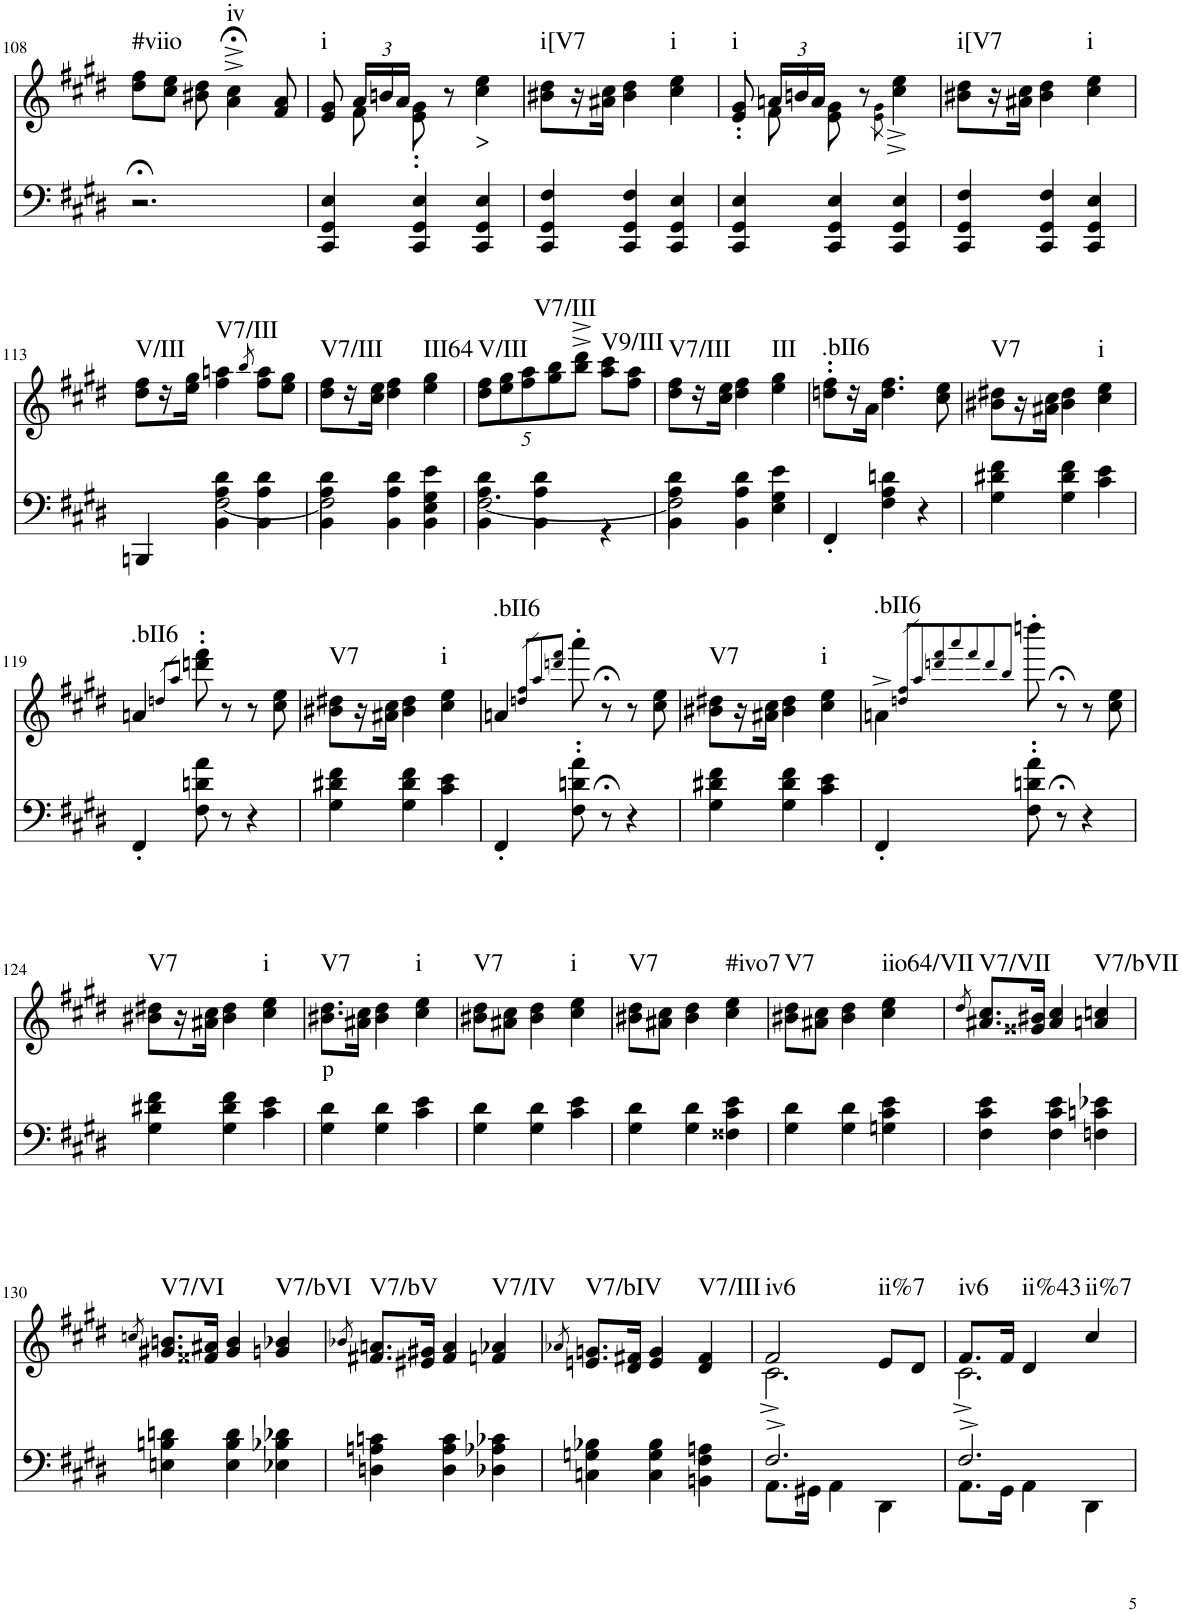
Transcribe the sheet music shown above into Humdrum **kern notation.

**kern	**kern	**text	**harte
*part2	*part1	*part1	*part1
*staff2	*staff1	*staff1	*
*I"piano	*I"piano	*	*
*I'Pno	*I'Pno	*	*
!!LO:PB:g=z
*clefF4	*clefG2	*	*
*k[f#c#g#d#]	*k[f#c#g#d#]	*	*
*c#:	*c#:	*	*
*M3/4	*M3/4	*	*
=108	=108	=108	=108
!	!	!	!LO:H:kt=#viio
2.r;<	8dd#\ 8ff#\L	.	N
.	8cc#\ 8ee\J	.	.
.	8b#X\ 8dd#\	.	.
!	!	!	!LO:H:kt=iv
.	4a\;<^ 4cc#\;<^	.	N
.	8f#/ 8a/	.	.
=109	=109	=109	=109
*	*^	*	*
!	!	!	!	!LO:H:kt=i
4CC#/ 4GG#/ 4E/	8e/ 8g#/	8ryy	.	N
*	*Xbrackettup	*	*	*
.	24a/LL	8f#\	.	.
.	24bn/	.	.	.
.	24a/JJ	.	.	.
4CC#/ 4GG#/ 4E/	8ryy	8e\' 8g#\'	.	.
.	8r	8ryy	.	.
!	!	!	!LO:LY:b	!
4CC#/ 4GG#/ 4E/	4ryy	4cc#\ 4ee\	>	.
=110	=110	=110	=110	=110
!	!	!	!	!LO:H:kt=i[V7
*	*v	*v	*	*
4CC#/ 4GG#/ 4F#/	8b#X\ 8dd#\L	.	N
.	16r	.	.
.	16a#X\ 16cc#\JJ	.	.
4CC#/ 4GG#/ 4F#/	4b#\ 4dd#\	.	.
!	!	!	!LO:H:kt=i
4CC#/ 4GG#/ 4E/	4cc#\ 4ee\	.	N
=111	=111	=111	=111
*	*^	*	*
!	!	!	!	!LO:H:kt=i
4CC#/ 4GG#/ 4E/	8e/' 8g#/'	8ryy	.	N
.	24an/LL	8f#\	.	.
.	24bn/	.	.	.
.	24a/JJ	.	.	.
4CC#/ 4GG#/ 4E/	8ryy	8e\ 8g#\	.	.
.	8r	8ryy	.	.
.	.	8qe\ 8qg#\	.	.
4CC#/ 4GG#/ 4E/	4ryy	4cc#\^ 4ee\^	.	.
=112	=112	=112	=112	=112
!	!	!	!	!LO:H:kt=i[V7
*	*v	*v	*	*
4CC#/ 4GG#/ 4F#/	8b#X\ 8dd#\L	.	N
.	16r	.	.
.	16a#X\ 16cc#\JJ	.	.
4CC#/ 4GG#/ 4F#/	4b#\ 4dd#\	.	.
!	!	!	!LO:H:kt=i
4CC#/ 4GG#/ 4E/	4cc#\ 4ee\	.	N
!!LO:LB:g=z
=113	=113	=113	=113
*^	*	*	*
!	!	!	!	!LO:H:kt=V/III
4BBBn/	4ryy	8dd#\ 8ff#\L	.	N
.	.	16r	.	.
.	.	16ee\ 16gg#\JJ	.	.
!	!	!	!	!LO:H:kt=V7/III
[2F#\	4BB\ 4A\ 4d#\	4ff#\ 4aan\	.	N
.	.	8qbb/	.	.
.	4BB\ 4A\ 4d#\	8ff#\ 8aa\L	.	.
.	.	8ee\ 8gg#\J	.	.
=114	=114	=114	=114	=114
!	!	!	!	!LO:H:kt=V7/III
2F#\]	4BB\ 4A\ 4d#\	8dd#\ 8ff#\L	.	N
.	.	16r	.	.
.	.	16cc#\ 16ee\JJ	.	.
.	4BB\ 4A\ 4d#\	4dd#\ 4ff#\	.	.
!	!	!	!	!LO:H:kt=III64
4ryy	4BB\ 4E\ 4G#\ 4e\	4ee\ 4gg#\	.	N
=115	=115	=115	=115	=115
!	!	!	!	!LO:H:kt=V/III
[2.F#\	4BB\ 4A\ 4d#\	10dd#\ 10ff#\L	.	N
.	.	10ee\ 10gg#\	.	.
!	!	!	!	!LO:H:kt=V7/III
.	.	10ff#\ 10aa\	.	N
.	4BB\ 4A\ 4d#\	.	.	.
.	.	10gg#\ 10bb\	.	.
.	.	10bb\^ 10ddd#\^J	.	.
!	!	!	!	!LO:H:kt=V9/III
.	4r	8aa\ 8ccc#\L	.	N
.	.	8ff#\ 8aa\J	.	.
=116	=116	=116	=116	=116
!	!	!	!	!LO:H:kt=V7/III
2F#\]	4BB\ 4A\ 4d#\	8dd#\ 8ff#\L	.	N
.	.	16r	.	.
.	.	16cc#\ 16ee\JJ	.	.
.	4BB\ 4A\ 4d#\	4dd#\ 4ff#\	.	.
!	!	!	!	!LO:H:kt=III
4ryy	4E\ 4G#\ 4e\	4ee\ 4gg#\	.	N
=117	=117	=117	=117	=117
!	!	!	!	!LO:H:kt=.bII6
*v	*v	*	*	*
4FF#'/	8ddn\' 8ff#\'L	.	N
.	16r	.	.
.	16a\JJ	.	.
4F#\ 4A\ 4dn\	4.dd\ 4.ff#\	.	.
4r	.	.	.
.	8cc#\ 8ee\	.	.
=118	=118	=118	=118
!	!	!	!LO:H:kt=V7
4G#\ 4d#X\ 4f#\	8b#X\ 8dd#X\L	.	N
.	16r	.	.
.	16a#X\ 16cc#\JJ	.	.
4G#\ 4d#\ 4f#\	4b#\ 4dd#\	.	.
!	!	!	!LO:H:kt=i
4c#\ 4e\	4cc#\ 4ee\	.	N
!!LO:LB:g=z
=119	=119	=119	=119
!	!	!	!LO:H:kt=.bII6
4FF#'/	4an/	.	N
.	8qddn/L	.	.
.	8qaa/J	.	.
8F#\ 8dn\ 8a\	8dddn\' 8fff#\'	.	.
8r	8r	.	.
4r	8r	.	.
.	8cc#\ 8ee\	.	.
=120	=120	=120	=120
!	!	!	!LO:H:kt=V7
4G#\ 4d#X\ 4f#\	8b#X\ 8dd#X\L	.	N
.	16r	.	.
.	16a#X\ 16cc#\JJ	.	.
4G#\ 4d#\ 4f#\	4b#\ 4dd#\	.	.
!	!	!	!LO:H:kt=i
4c#\ 4e\	4cc#\ 4ee\	.	N
=121	=121	=121	=121
!	!	!	!LO:H:kt=.bII6
4FF#'/	4an/	.	N
.	8qddn/ 8qff#/L	.	.
.	8qaa/	.	.
.	8qdddn/ 8qfff#/J	.	.
8F#\' 8dn\' 8a\'	8aaa'\	.	.
8r;<	8r;<	.	.
4r	8r	.	.
.	8cc#\ 8ee\	.	.
=122	=122	=122	=122
!	!	!	!LO:H:kt=V7
4G#\ 4d#X\ 4f#\	8b#X\ 8dd#X\L	.	N
.	16r	.	.
.	16a#X\ 16cc#\JJ	.	.
4G#\ 4d#\ 4f#\	4b#\ 4dd#\	.	.
!	!	!	!LO:H:kt=i
4c#\ 4e\	4cc#\ 4ee\	.	N
=123	=123	=123	=123
!	!	!	!LO:H:kt=.bII6
4FF#'/	4an^\	.	N
.	8qddn/ 8qff#/L	.	.
.	8qaa/	.	.
.	8qdddn/ 8qfff#/	.	.
.	8qaaa/	.	.
.	8qfff#/	.	.
.	8qddd/	.	.
.	8qbb/J	.	.
8F#\' 8dn\' 8a\'	8ddddn'\	.	.
8r;<	8r;<	.	.
4r	8r	.	.
.	8cc#\ 8ee\	.	.
!!LO:LB:g=z
=124	=124	=124	=124
!	!	!	!LO:H:kt=V7
4G#\ 4d#X\ 4f#\	8b#X\ 8dd#X\L	.	N
.	16r	.	.
.	16a#X\ 16cc#\JJ	.	.
4G#\ 4d#\ 4f#\	4b#\ 4dd#\	.	.
!	!	!	!LO:H:kt=i
4c#\ 4e\	4cc#\ 4ee\	.	N
=125	=125	=125	=125
!	!	!LO:LY:b	!LO:H:kt=V7
4G#\ 4d#\	8.b#X\ 8.dd#\L	p	N
.	16a#X\ 16cc#\Jk	.	.
4G#\ 4d#\	4b#\ 4dd#\	.	.
!	!	!	!LO:H:kt=i
4c#\ 4e\	4cc#\ 4ee\	.	N
=126	=126	=126	=126
!	!	!	!LO:H:kt=V7
4G#\ 4d#\	8b#X\ 8dd#\L	.	N
.	8a#X\ 8cc#\J	.	.
4G#\ 4d#\	4b#\ 4dd#\	.	.
!	!	!	!LO:H:kt=i
4c#\ 4e\	4cc#\ 4ee\	.	N
=127	=127	=127	=127
!	!	!	!LO:H:kt=V7
4G#\ 4d#\	8b#X\ 8dd#\L	.	N
.	8a#X\ 8cc#\J	.	.
4G#\ 4d#\	4b#\ 4dd#\	.	.
!	!	!	!LO:H:kt=#ivo7
4F##X\ 4c#\ 4e\	4cc#\ 4ee\	.	N
=128	=128	=128	=128
!	!	!	!LO:H:kt=V7
4G#\ 4d#\	8b#X\ 8dd#\L	.	N
.	8a#X\ 8cc#\J	.	.
4G#\ 4d#\	4b#\ 4dd#\	.	.
!	!	!	!LO:H:kt=iio64/VII
4Gn\ 4c#\ 4e\	4cc#\ 4ee\	.	N
=129	=129	=129	=129
.	8qdd#/	.	.
!	!	!	!LO:H:kt=V7/VII
4F#\ 4c#\ 4e\	8.a#X/ 8.cc#/L	.	N
.	16g##X/ 16b#X/Jk	.	.
4F#\ 4c#\ 4e\	4a#/ 4cc#/	.	.
!	!	!	!LO:H:kt=V7/bVII
4Fn\ 4cn\ 4e-X\	4an/ 4ccn/	.	N
!!LO:LB:g=z
=130	=130	=130	=130
.	8qccn/	.	.
!	!	!	!LO:H:kt=V7/VI
4En\ 4Bn\ 4dn\	8.g#X/ 8.bn/L	.	N
.	16f##X/ 16a#X/Jk	.	.
4E\ 4B\ 4d\	4g#/ 4b/	.	.
!	!	!	!LO:H:kt=V7/bVI
4E-X\ 4B-X\ 4d-X\	4gn/ 4b-X/	.	N
=131	=131	=131	=131
.	8qb-X/	.	.
!	!	!	!LO:H:kt=V7/bV
4Dn\ 4An\ 4cn\	8.f#X/ 8.an/L	.	N
.	16e#X/ 16g#X/Jk	.	.
4D\ 4A\ 4c\	4f#/ 4a/	.	.
!	!	!	!LO:H:kt=V7/IV
4D-X\ 4A-X\ 4c-X\	4fn/ 4a-X/	.	N
=132	=132	=132	=132
.	8qa-X/	.	.
!	!	!	!LO:H:kt=V7/bIV
4Cn\ 4Gn\ 4B-X\	8.en/ 8.gn/L	.	N
.	16d#/ 16f#X/Jk	.	.
4C\ 4G\ 4B-\	4e/ 4g/	.	.
!	!	!	!LO:H:kt=V7/III
4BBn\ 4F#\ 4An\	4d#/ 4f#/	.	N
=133	=133	=133	=133
*^	*^	*	*
!	!	!	!	!	!LO:H:kt=iv6
2.F#^/	8.AA\L	2f#/	2.c#^\	.	N
.	16GG#X\Jk	.	.	.	.
.	4AA\	.	.	.	.
!	!	!	!	!	!LO:H:kt=ii%7
.	4DD#\	8e/L	.	.	N
.	.	8d#/J	.	.	.
=134	=134	=134	=134	=134	=134
!	!	!	!	!	!LO:H:kt=iv6
2.F#^/	8.AA\L	8.f#/L	2.c#^\	.	N
.	16GG#\Jk	16f#/Jk	.	.	.
!	!	!	!	!	!LO:H:kt=ii%43
.	4AA\	4d#/	.	.	N
!	!	!	!	!	!LO:H:kt=ii%7
.	4DD#\	4cc#/	.	.	N
*v	*v	*	*	*	*
*	*v	*v	*	*
=	=	=	=
*-	*-	*-	*-
